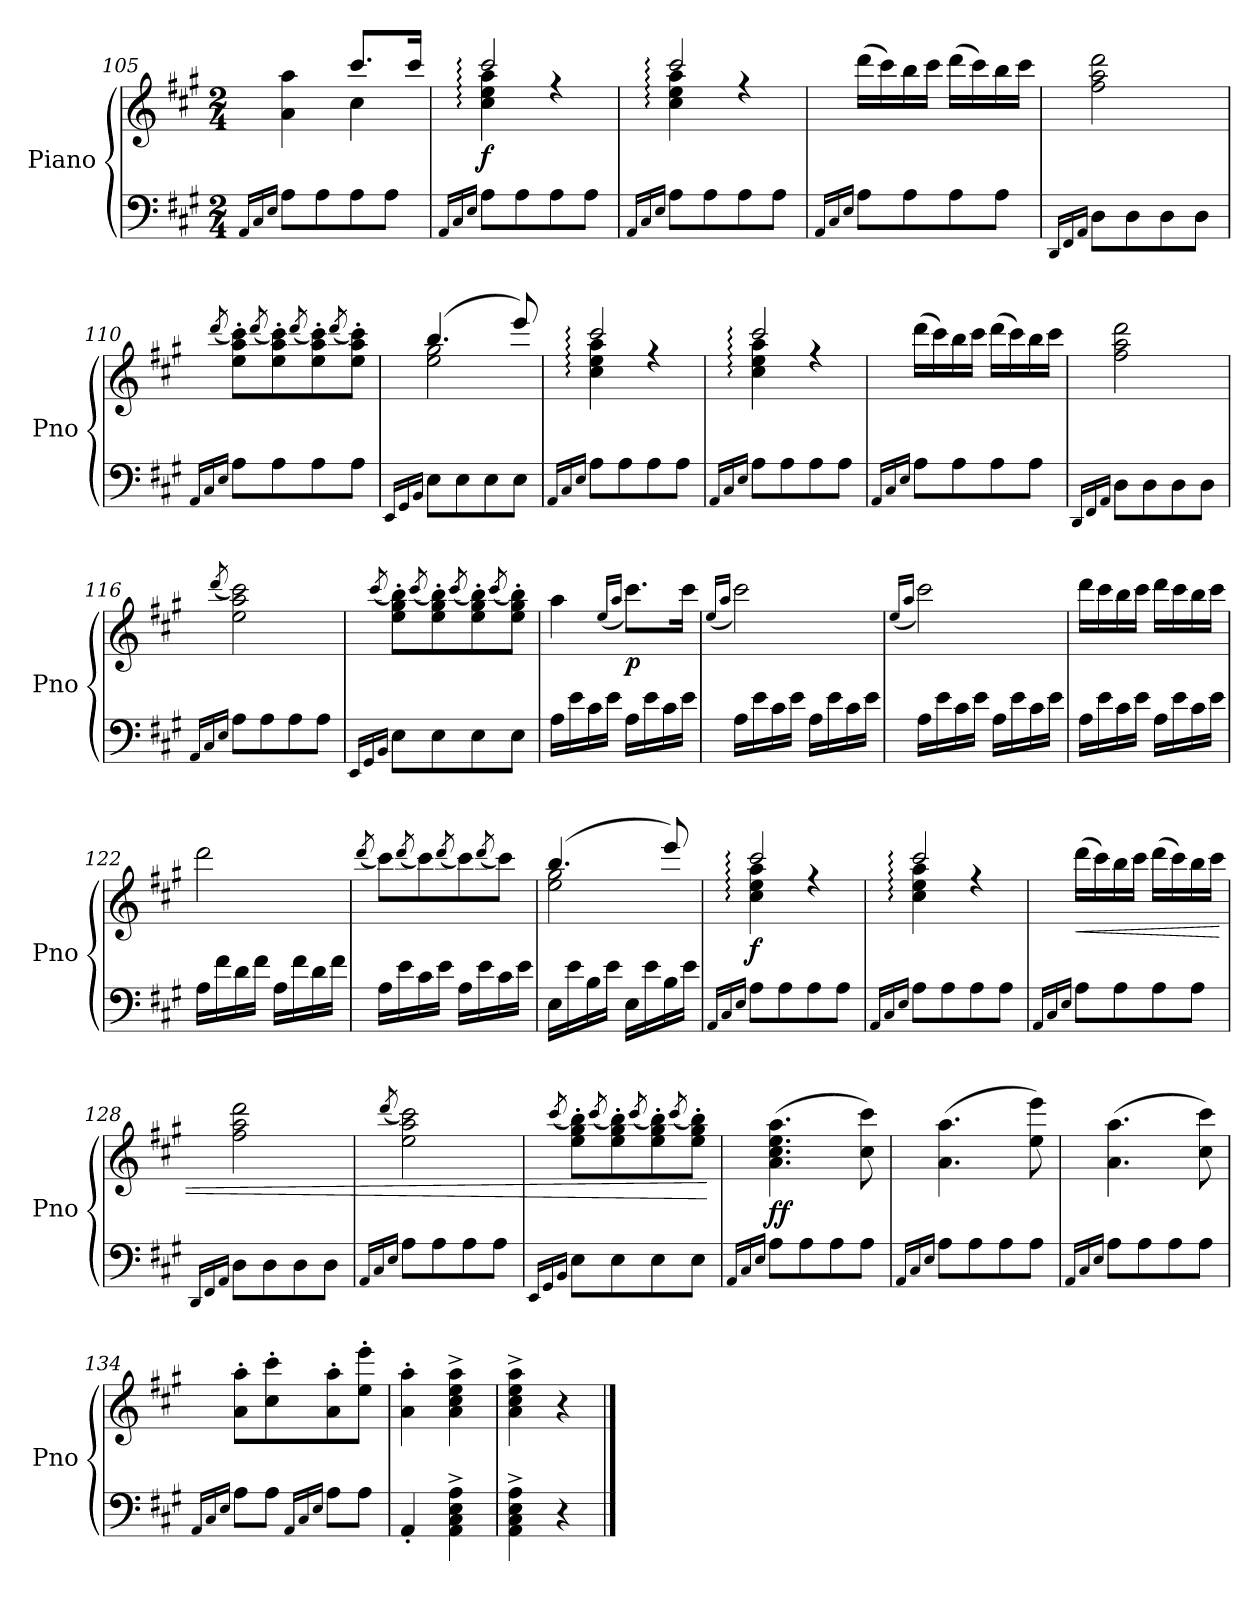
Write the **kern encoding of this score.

**kern	**kern	**dynam
*part1	*part1	*part1
*staff2	*staff1	*staff1/2
*I"Piano	*	*
*I'Pno	*	*
*clefF4	*clefG2	*
*k[f#c#g#]	*k[f#c#g#]	*
*M2/4	*M2/4	*
=105	=105	=105
*^	*	*
.	16qAA/LL	.	.
.	16qC#/	.	.
.	16qE/JJ	.	.
*	*	*^	*
4ryy	8A\L	4a\ 4aa\	4ryy	.
.	8A\	.	.	.
4ryy	8A\	4cc#\	8.ccc#/L	.
.	8A\J	.	.	.
.	.	.	16ccc#/Jk	.
*v	*v	*	*	*
*	*v	*v	*
=106	=106	=106
16qAA/LL	.	.
16qC#/	.	.
16qE/JJ	.	.
*	*^	*
*	*	*^	*
!	!	!	!	!LO:DY:b
8A\L	2ccc#:/	4cc#\ 4ee\ 4aa\	4cc#yy: 4eeyy: 4aayy: [4ccc#yy:	f
8A\	.	.	.	.
8A\	.	4rff	4ccc#yy]	.
8A\J	.	.	.	.
=107	=107	=107	=107	=107
16qAA/LL	.	.	.	.
16qC#/	.	.	.	.
16qE/JJ	.	.	.	.
8A\L	2ccc#:/	4cc#\ 4ee\ 4aa\	4cc#yy: 4eeyy: 4aayy: [4ccc#yy:	.
8A\	.	.	.	.
8A\	.	4rff	4ccc#yy]	.
8A\J	.	.	.	.
*	*v	*v	*v	*
!!LO:LB:g=z
=108	=108	=108
16qAA/LL	.	.
16qC#/	.	.
16qE/JJ	.	.
8A\L	(16ddd\LL	.
.	16ccc#\)	.
8A\	16bb\	.
.	16ccc#\JJ	.
8A\	(16ddd\LL	.
.	16ccc#\)	.
8A\J	16bb\	.
.	16ccc#\JJ	.
=109	=109	=109
16qDD/LL	.	.
16qFF#/	.	.
16qAA/JJ	.	.
8D\L	2ff#\ 2aa\ 2ddd\	.
8D\	.	.
8D\	.	.
8D\J	.	.
=110	=110	=110
16qAA/LL	.	.
16qC#/	.	.
16qE/JJ	(8qddd/	.
8A\L	8ee\' 8aa\' 8ccc#\'L)	.
.	(8qddd/	.
8A\	8ee\' 8aa\' 8ccc#\')	.
.	(8qddd/	.
8A\	8ee\' 8aa\' 8ccc#\')	.
.	(8qddd/	.
8A\J	8ee\' 8aa\' 8ccc#\'J)	.
=111	=111	=111
16qEE/LL	.	.
16qGG#/	.	.
16qBB/JJ	.	.
*	*^	*
8E\L	(4.bb/	2ee\ 2gg#\	.
8E\	.	.	.
8E\	.	.	.
8E\J	8eee/)	.	.
*	*v	*v	*
!!LO:PB:g=z
=112	=112	=112
16qAA/LL	.	.
16qC#/	.	.
16qE/JJ	.	.
*	*^	*
*	*	*^	*
8A\L	2ccc#:/	4cc#\ 4ee\ 4aa\	4cc#yy: 4eeyy: 4aayy: [4ccc#yy:	.
8A\	.	.	.	.
8A\	.	4rff	4ccc#yy]	.
8A\J	.	.	.	.
=113	=113	=113	=113	=113
16qAA/LL	.	.	.	.
16qC#/	.	.	.	.
16qE/JJ	.	.	.	.
8A\L	2ccc#:/	4cc#\ 4ee\ 4aa\	4cc#yy: 4eeyy: 4aayy: [4ccc#yy:	.
8A\	.	.	.	.
8A\	.	4rff	4ccc#yy]	.
8A\J	.	.	.	.
*	*v	*v	*v	*
=114	=114	=114
16qAA/LL	.	.
16qC#/	.	.
16qE/JJ	.	.
8A\L	(16ddd\LL	.
.	16ccc#\)	.
8A\	16bb\	.
.	16ccc#\JJ	.
8A\	(16ddd\LL	.
.	16ccc#\)	.
8A\J	16bb\	.
.	16ccc#\JJ	.
=115	=115	=115
16qDD/LL	.	.
16qFF#/	.	.
16qAA/JJ	.	.
8D\L	2ff#\ 2aa\ 2ddd\	.
8D\	.	.
8D\	.	.
8D\J	.	.
!!LO:LB:g=z
=116	=116	=116
16qAA/LL	.	.
16qC#/	.	.
16qE/JJ	(8qddd/	.
8A\L	2ee\ 2aa\ 2ccc#\)	.
8A\	.	.
8A\	.	.
8A\J	.	.
=117	=117	=117
16qEE/LL	.	.
16qGG#/	.	.
16qBB/JJ	(8qccc#/	.
8E\L	8ee\' 8gg#\' 8bb\'L)	.
.	(8qccc#/	.
8E\	8ee\' 8gg#\' 8bb\')	.
.	(8qccc#/	.
8E\	8ee\' 8gg#\' 8bb\')	.
.	(8qccc#/	.
8E\J	8ee\' 8gg#\' 8bb\'J)	.
=118	=118	=118
16A\LL	4aa\	.
16e\	.	.
16c#\	.	.
16e\JJ	.	.
.	(16qee/LL	.
.	16qaa/JJ	.
!	!	!LO:DY:b
16A\LL	8.ccc#\L)	p
16e\	.	.
16c#\	.	.
16e\JJ	16ccc#\Jk	.
=119	=119	=119
.	(16qee/LL	.
.	16qaa/JJ	.
16A\LL	2ccc#\)	.
16e\	.	.
16c#\	.	.
16e\JJ	.	.
16A\LL	.	.
16e\	.	.
16c#\	.	.
16e\JJ	.	.
!!LO:LB:g=z
=120	=120	=120
.	(16qee/LL	.
.	16qaa/JJ	.
16A\LL	2ccc#\)	.
16e\	.	.
16c#\	.	.
16e\JJ	.	.
16A\LL	.	.
16e\	.	.
16c#\	.	.
16e\JJ	.	.
=121	=121	=121
16A\LL	16ddd\LL	.
16e\	16ccc#\	.
16c#\	16bb\	.
16e\JJ	16ccc#\JJ	.
16A\LL	16ddd\LL	.
16e\	16ccc#\	.
16c#\	16bb\	.
16e\JJ	16ccc#\JJ	.
=122	=122	=122
16A\LL	2ddd\	.
16f#\	.	.
16d\	.	.
16f#\JJ	.	.
16A\LL	.	.
16f#\	.	.
16d\	.	.
16f#\JJ	.	.
=123	=123	=123
.	(8qddd/	.
16A\LL	8ccc#\L)	.
16e\	.	.
.	(8qddd/	.
16c#\	8ccc#\)	.
16e\JJ	.	.
.	(8qddd/	.
16A\LL	8ccc#\)	.
16e\	.	.
.	(8qddd/	.
16c#\	8ccc#\J)	.
16e\JJ	.	.
!!LO:LB:g=z
=124	=124	=124
*	*^	*
16E\LL	(4.bb/	2ee\ 2gg#\	.
16e\	.	.	.
16B\	.	.	.
16e\JJ	.	.	.
16E\LL	.	.	.
16e\	.	.	.
16B\	8eee/)	.	.
16e\JJ	.	.	.
*	*v	*v	*
=125	=125	=125
16qAA/LL	.	.
16qC#/	.	.
16qE/JJ	.	.
*	*^	*
*	*	*^	*
!	!	!	!	!LO:DY:b
8A\L	2ccc#:/	4cc#\ 4ee\ 4aa\	4cc#yy: 4eeyy: 4aayy: [4ccc#yy:	f
8A\	.	.	.	.
8A\	.	4rff	4ccc#yy]	.
8A\J	.	.	.	.
=126	=126	=126	=126	=126
16qAA/LL	.	.	.	.
16qC#/	.	.	.	.
16qE/JJ	.	.	.	.
8A\L	2ccc#:/	4cc#\ 4ee\ 4aa\	4cc#yy: 4eeyy: 4aayy: [4ccc#yy:	.
8A\	.	.	.	.
8A\	.	4rff	4ccc#yy]	.
8A\J	.	.	.	.
*	*v	*v	*v	*
=127	=127	=127
16qAA/LL	.	.
16qC#/	.	.
16qE/JJ	.	.
!	!	!LO:HP:b
8A\L	(16ddd\LL	<
.	16ccc#\)	.
8A\	16bb\	.
.	16ccc#\JJ	.
8A\	(16ddd\LL	.
.	16ccc#\)	.
8A\J	16bb\	.
.	16ccc#\JJ	.
!!LO:LB:g=z
=128	=128	=128
16qDD/LL	.	.
16qFF#/	.	.
16qAA/JJ	.	.
8D\L	2ff#\ 2aa\ 2ddd\	.
8D\	.	.
8D\	.	.
8D\J	.	.
=129	=129	=129
16qAA/LL	.	.
16qC#/	.	.
16qE/JJ	(8qddd/	.
8A\L	2ee\ 2aa\ 2ccc#\)	.
8A\	.	.
8A\	.	.
8A\J	.	.
=130	=130	=130
16qEE/LL	.	.
16qGG#/	.	.
16qBB/JJ	(8qccc#/	.
8E\L	8ee\' 8gg#\' 8bb\'L)	.
.	(8qccc#/	.
8E\	8ee\' 8gg#\' 8bb\')	.
.	(8qccc#/	.
8E\	8ee\' 8gg#\' 8bb\')	.
.	(8qccc#/	.
8E\J	8ee\' 8gg#\' 8bb\'J)	.
.	.	[
=131	=131	=131
16qAA/LL	.	.
16qC#/	.	.
16qE/JJ	.	.
!	!	!LO:DY:b
8A\L	(4.a\ 4.cc#\ 4.ee\ 4.aa\	ff
8A\	.	.
8A\	.	.
8A\J	8cc#\ 8ccc#\)	.
=132	=132	=132
16qAA/LL	.	.
16qC#/	.	.
16qE/JJ	.	.
8A\L	(4.a\ 4.aa\	.
8A\	.	.
8A\	.	.
8A\J	8ee\ 8eee\)	.
!!LO:LB:g=z
=133	=133	=133
16qAA/LL	.	.
16qC#/	.	.
16qE/JJ	.	.
8A\L	(4.a\ 4.aa\	.
8A\	.	.
8A\	.	.
8A\J	8cc#\ 8ccc#\)	.
=134	=134	=134
16qAA/LL	.	.
16qC#/	.	.
16qE/JJ	.	.
8A\L	8a\' 8aa\'L	.
8A\J	8cc#\' 8ccc#\'	.
16qAA/LL	.	.
16qC#/	.	.
16qE/JJ	.	.
8A\L	8a\' 8aa\'	.
8A\J	8ee\' 8eee\'J	.
=135	=135	=135
4AA'/	4a\' 4aa\'	.
4AA\^ 4C#\^ 4E\^ 4A\^	4a\^ 4cc#\^ 4ee\^ 4aa\^	.
=136	=136	=136
4AA\^ 4C#\^ 4E\^ 4A\^	4a\^ 4cc#\^ 4ee\^ 4aa\^	.
4r	4r	.
==	==	==
*-	*-	*-
